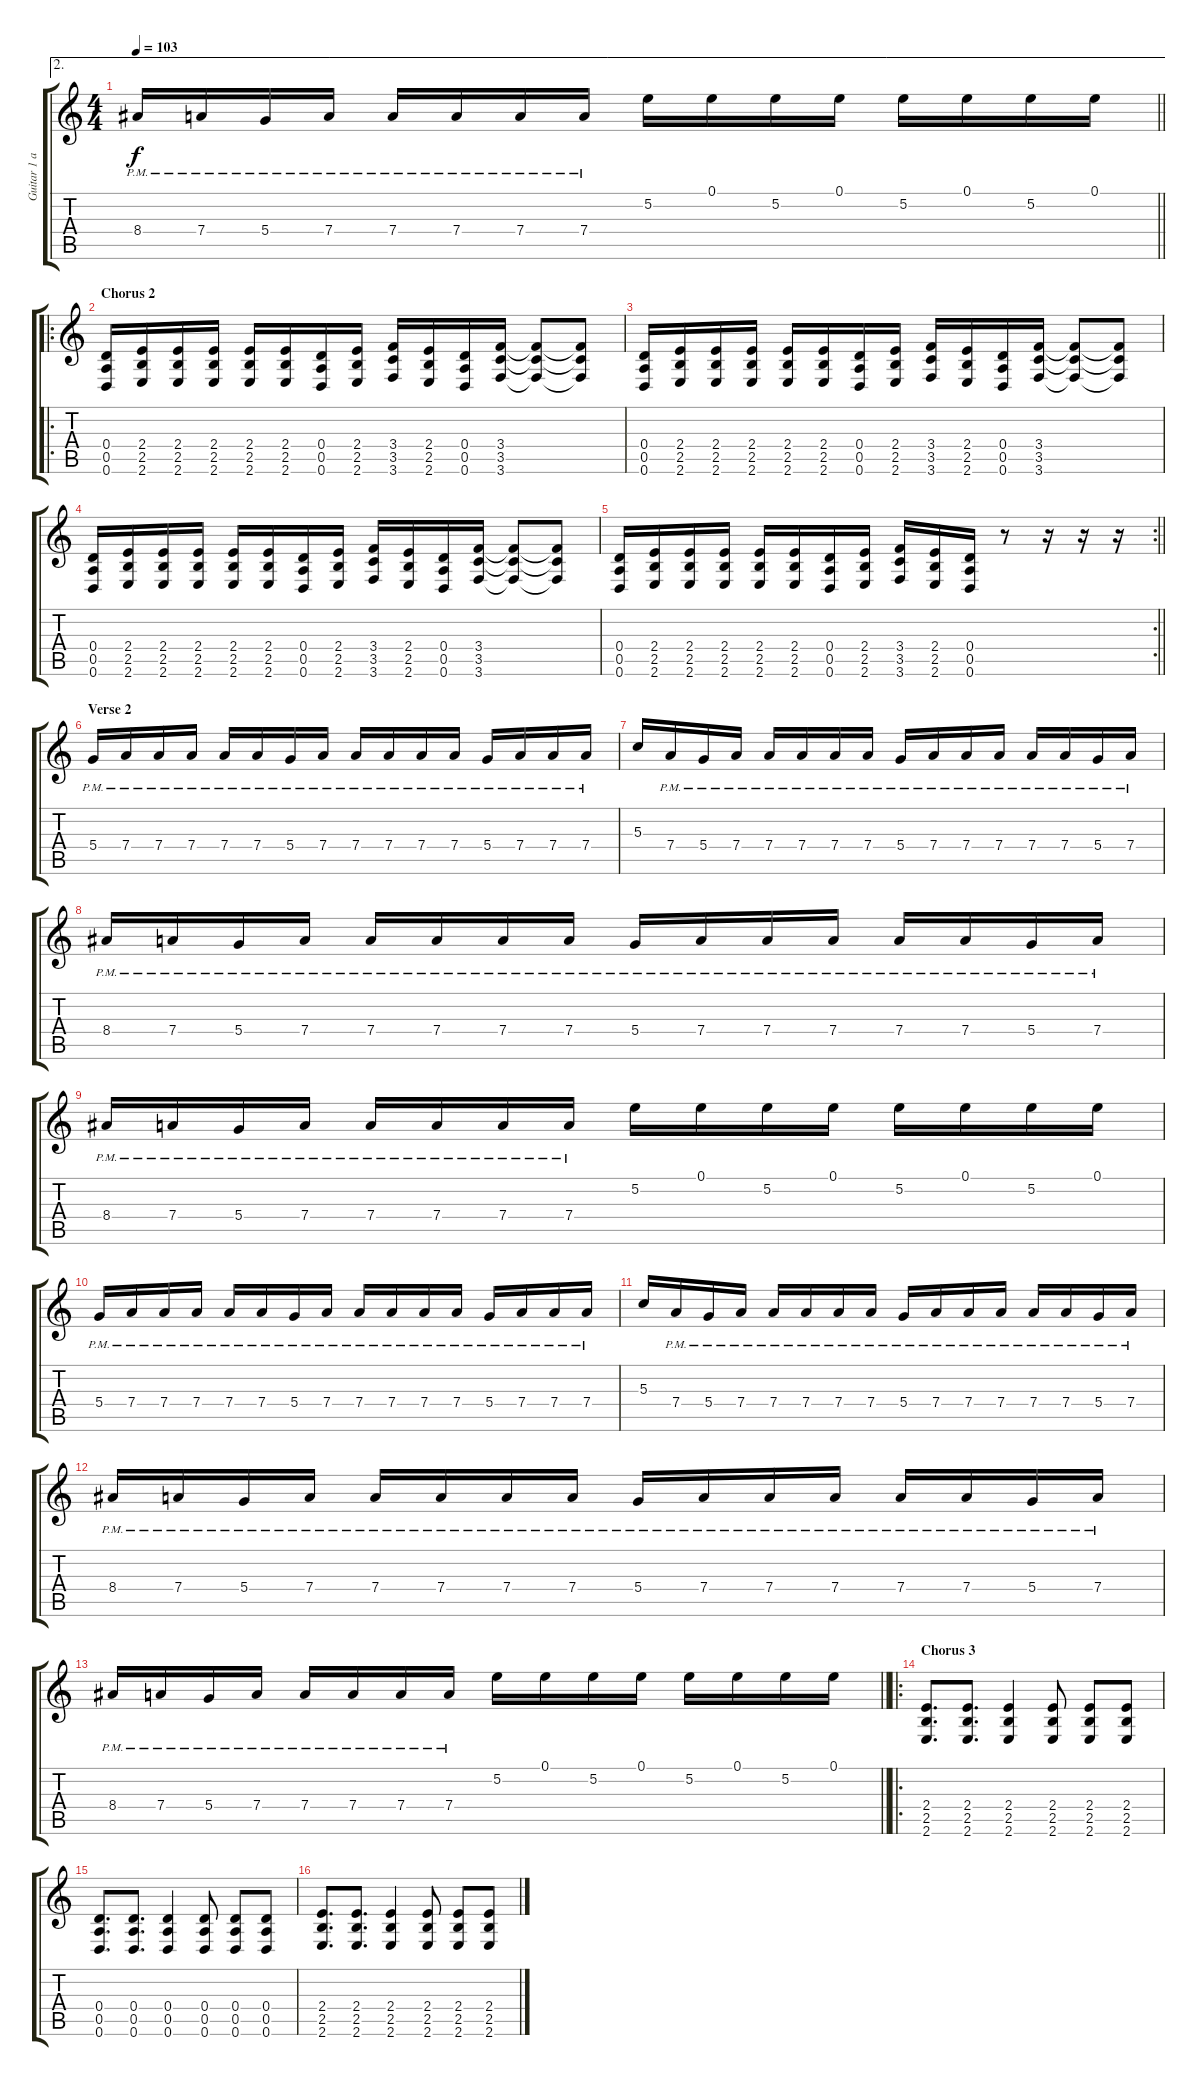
\track ("Guitar 1 a" "Guitar 1 a") {instrument overdrivenguitar}
\staff {score tabs}
\tuning (E4 B3 G3 D3 A2 D2) {hide}
\ae 2
\ts (4 4)
\tempo 103
\clef g2
\barLineRight lightlight
\ks c
8.4{pm}.16{dy f} 7.4{pm}.16 5.4{pm}.16 7.4{pm}.16 7.4{pm}.16 7.4{pm}.16 7.4{pm}.16 7.4{pm}.16 5.2.16 0.1.16 5.2.16 0.1.16 5.2.16 0.1.16 5.2.16 0.1.16 |
\ro
\section ("" "Chorus 2")
(0.4 0.5 0.6).16 (2.4 2.5 2.6).16 (2.4 2.5 2.6).16 (2.4 2.5 2.6).16 (2.4 2.5 2.6).16 (2.4 2.5 2.6).16 (0.4 0.5 0.6).16 (2.4 2.5 2.6).16 (3.4 3.5 3.6).16 (2.4 2.5 2.6).16 (0.4 0.5 0.6).16 (3.4 3.5 3.6).16 (3.4{t} 3.5{t} 3.6{t}).8 (3.4{t} 3.5{t} 3.6{t}).8 |
(0.4 0.5 0.6).16 (2.4 2.5 2.6).16 (2.4 2.5 2.6).16 (2.4 2.5 2.6).16 (2.4 2.5 2.6).16 (2.4 2.5 2.6).16 (0.4 0.5 0.6).16 (2.4 2.5 2.6).16 (3.4 3.5 3.6).16 (2.4 2.5 2.6).16 (0.4 0.5 0.6).16 (3.4 3.5 3.6).16 (3.4{t} 3.5{t} 3.6{t}).8 (3.4{t} 3.5{t} 3.6{t}).8 |
(0.4 0.5 0.6).16 (2.4 2.5 2.6).16 (2.4 2.5 2.6).16 (2.4 2.5 2.6).16 (2.4 2.5 2.6).16 (2.4 2.5 2.6).16 (0.4 0.5 0.6).16 (2.4 2.5 2.6).16 (3.4 3.5 3.6).16 (2.4 2.5 2.6).16 (0.4 0.5 0.6).16 (3.4 3.5 3.6).16 (3.4{t} 3.5{t} 3.6{t}).8 (3.4{t} 3.5{t} 3.6{t}).8 |
\rc 2
\barLineRight lightlight
(0.4 0.5 0.6).16 (2.4 2.5 2.6).16 (2.4 2.5 2.6).16 (2.4 2.5 2.6).16 (2.4 2.5 2.6).16 (2.4 2.5 2.6).16 (0.4 0.5 0.6).16 (2.4 2.5 2.6).16 (3.4 3.5 3.6).16 (2.4 2.5 2.6).16 (0.4 0.5 0.6).16 r.8 r.16 r.16 r.16 |
\section ("" "Verse 2")
5.4{pm}.16 7.4{pm}.16 7.4{pm}.16 7.4{pm}.16 7.4{pm}.16 7.4{pm}.16 5.4{pm}.16 7.4{pm}.16 7.4{pm}.16 7.4{pm}.16 7.4{pm}.16 7.4{pm}.16 5.4{pm}.16 7.4{pm}.16 7.4{pm}.16 7.4{pm}.16 |
5.3.16 7.4{pm}.16 5.4{pm}.16 7.4{pm}.16 7.4{pm}.16 7.4{pm}.16 7.4{pm}.16 7.4{pm}.16 5.4{pm}.16 7.4{pm}.16 7.4{pm}.16 7.4{pm}.16 7.4{pm}.16 7.4{pm}.16 5.4{pm}.16 7.4{pm}.16 |
8.4{pm}.16 7.4{pm}.16 5.4{pm}.16 7.4{pm}.16 7.4{pm}.16 7.4{pm}.16 7.4{pm}.16 7.4{pm}.16 5.4{pm}.16 7.4{pm}.16 7.4{pm}.16 7.4{pm}.16 7.4{pm}.16 7.4{pm}.16 5.4{pm}.16 7.4{pm}.16 |
8.4{pm}.16 7.4{pm}.16 5.4{pm}.16 7.4{pm}.16 7.4{pm}.16 7.4{pm}.16 7.4{pm}.16 7.4{pm}.16 5.2.16 0.1.16 5.2.16 0.1.16 5.2.16 0.1.16 5.2.16 0.1.16 |
5.4{pm}.16 7.4{pm}.16 7.4{pm}.16 7.4{pm}.16 7.4{pm}.16 7.4{pm}.16 5.4{pm}.16 7.4{pm}.16 7.4{pm}.16 7.4{pm}.16 7.4{pm}.16 7.4{pm}.16 5.4{pm}.16 7.4{pm}.16 7.4{pm}.16 7.4{pm}.16 |
5.3.16 7.4{pm}.16 5.4{pm}.16 7.4{pm}.16 7.4{pm}.16 7.4{pm}.16 7.4{pm}.16 7.4{pm}.16 5.4{pm}.16 7.4{pm}.16 7.4{pm}.16 7.4{pm}.16 7.4{pm}.16 7.4{pm}.16 5.4{pm}.16 7.4{pm}.16 |
8.4{pm}.16 7.4{pm}.16 5.4{pm}.16 7.4{pm}.16 7.4{pm}.16 7.4{pm}.16 7.4{pm}.16 7.4{pm}.16 5.4{pm}.16 7.4{pm}.16 7.4{pm}.16 7.4{pm}.16 7.4{pm}.16 7.4{pm}.16 5.4{pm}.16 7.4{pm}.16 |
\barLineRight lightlight
8.4{pm}.16 7.4{pm}.16 5.4{pm}.16 7.4{pm}.16 7.4{pm}.16 7.4{pm}.16 7.4{pm}.16 7.4{pm}.16 5.2.16 0.1.16 5.2.16 0.1.16 5.2.16 0.1.16 5.2.16 0.1.16 |
\ro
\section ("" "Chorus 3")
(2.4 2.5 2.6).8{d} (2.4 2.5 2.6).8{d} (2.4 2.5 2.6).4 (2.4 2.5 2.6).8 (2.4 2.5 2.6).8 (2.4 2.5 2.6).8 |
(0.4 0.5 0.6).8{d} (0.4 0.5 0.6).8{d} (0.4 0.5 0.6).4 (0.4 0.5 0.6).8 (0.4 0.5 0.6).8 (0.4 0.5 0.6).8 |
(2.4 2.5 2.6).8{d} (2.4 2.5 2.6).8{d} (2.4 2.5 2.6).4 (2.4 2.5 2.6).8 (2.4 2.5 2.6).8 (2.4 2.5 2.6).8
